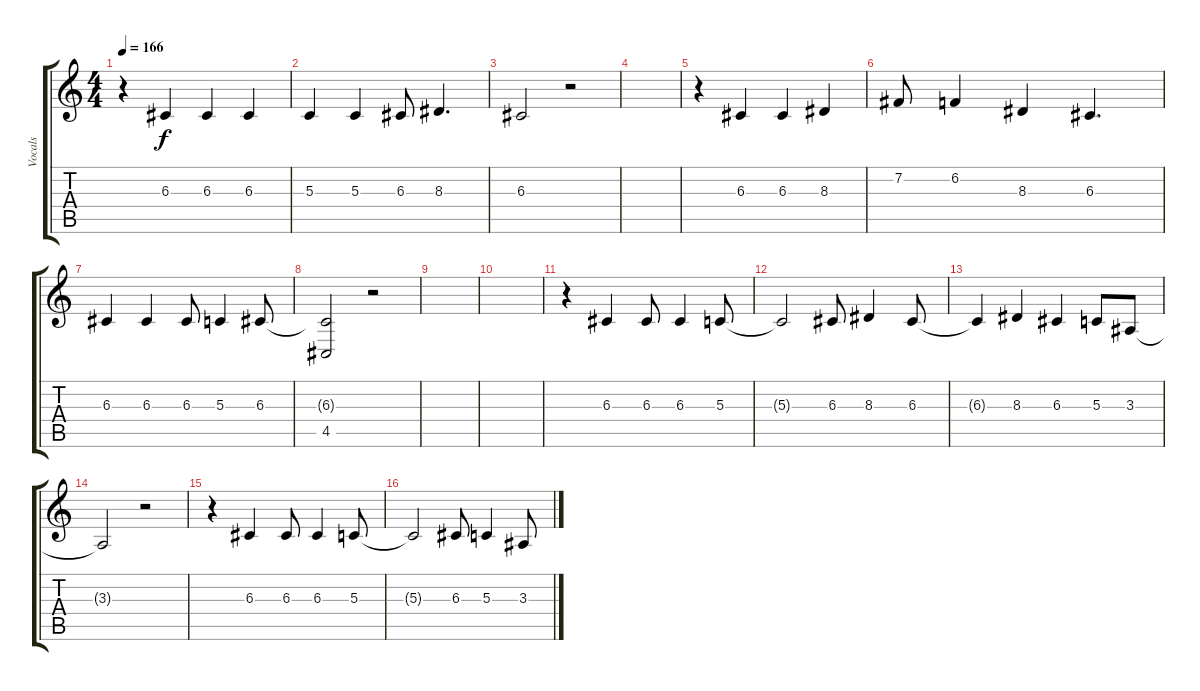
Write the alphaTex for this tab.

\track ("Vocals" "Vocals") {instrument flute}
\staff {score tabs}
\tuning (E4 B3 G3 D3 A2 E2) {hide}
\ts (4 4)
\tempo 166
\clef g2
\ks c
r.4{dy f} 6.3.4 6.3.4 6.3.4 |
5.3.4 5.3.4 6.3.8 8.3.4{d} |
6.3.2 r.2 |
|
r.4 6.3.4 6.3.4 8.3.4 |
7.2.8 6.2.4 8.3.4 6.3.4{d} |
6.3.4 6.3.4 6.3.8 5.3.4 6.3.8 |
(6.3{t} 4.5).2 r.2 |
|
|
r.4 6.3.4 6.3.8 6.3.4 5.3.8 |
5.3{t}.2 6.3.8 8.3.4 6.3.8 |
6.3{t}.4 8.3.4 6.3.4 5.3.8 3.3.8 |
3.3{t}.2 r.2 |
r.4 6.3.4 6.3.8 6.3.4 5.3.8 |
5.3{t}.2 6.3.8 5.3.4 3.3.8
